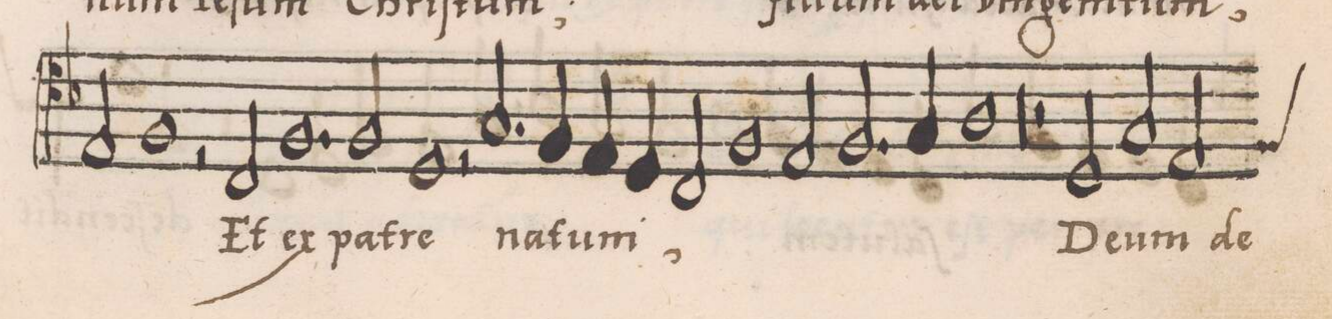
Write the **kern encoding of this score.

**kern	**text
*I"TENOR	*
*clefC4	*
*k[b-]	*
*met(C|)	*
*M2/1	*
2E/	-tǔm,
1F	.
=29-	=29-
2r	.
2C/	Et
1.F	ex
=30-	=30-
2F/	pa-
1D	-tre
=31-	=31-
2r	.
2.G/	na-
4F/	-tum,
4E/	.
4D/	.
=32-	=32-
2C/	.
1F	.
2E/	.
=33-	=33-
2.F/	.
4G/	.
1A	.
=34-	=34-
00r	.
=35-	=35-
=36-	=36-
2r	.
2D/	De-
2G/	-um
2E/	de
*custos:F	*
=37-	=37-
*-	*-
